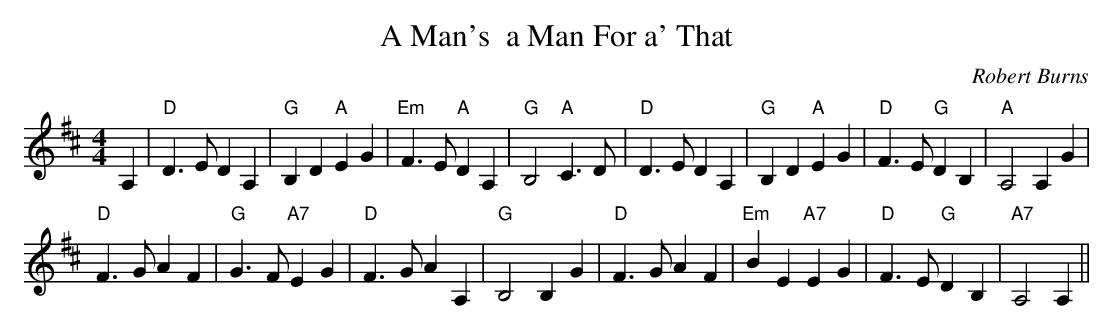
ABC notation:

X:1
T:A Man's  a Man For a' That
M:4/4
L:1/4
C:Robert Burns
K:D
A,|"D"D>EDA,|"G"B,D"A"EG|"Em"F>E"A"DA,|"G"B,2"A"C>D|"D"D>EDA,|"G"B,D"A"E
G
|"D"F>E"G"DB,|
"A"A,2A,G|!"D"F>GAF|"G"G>F"A7"EG|"D"F>GAA,|"G"B,2B,G|"D"F>GAF|"Em"BE"A7"
E
G|
"D"F>E"G"DB,|"A7"A,2A,||
